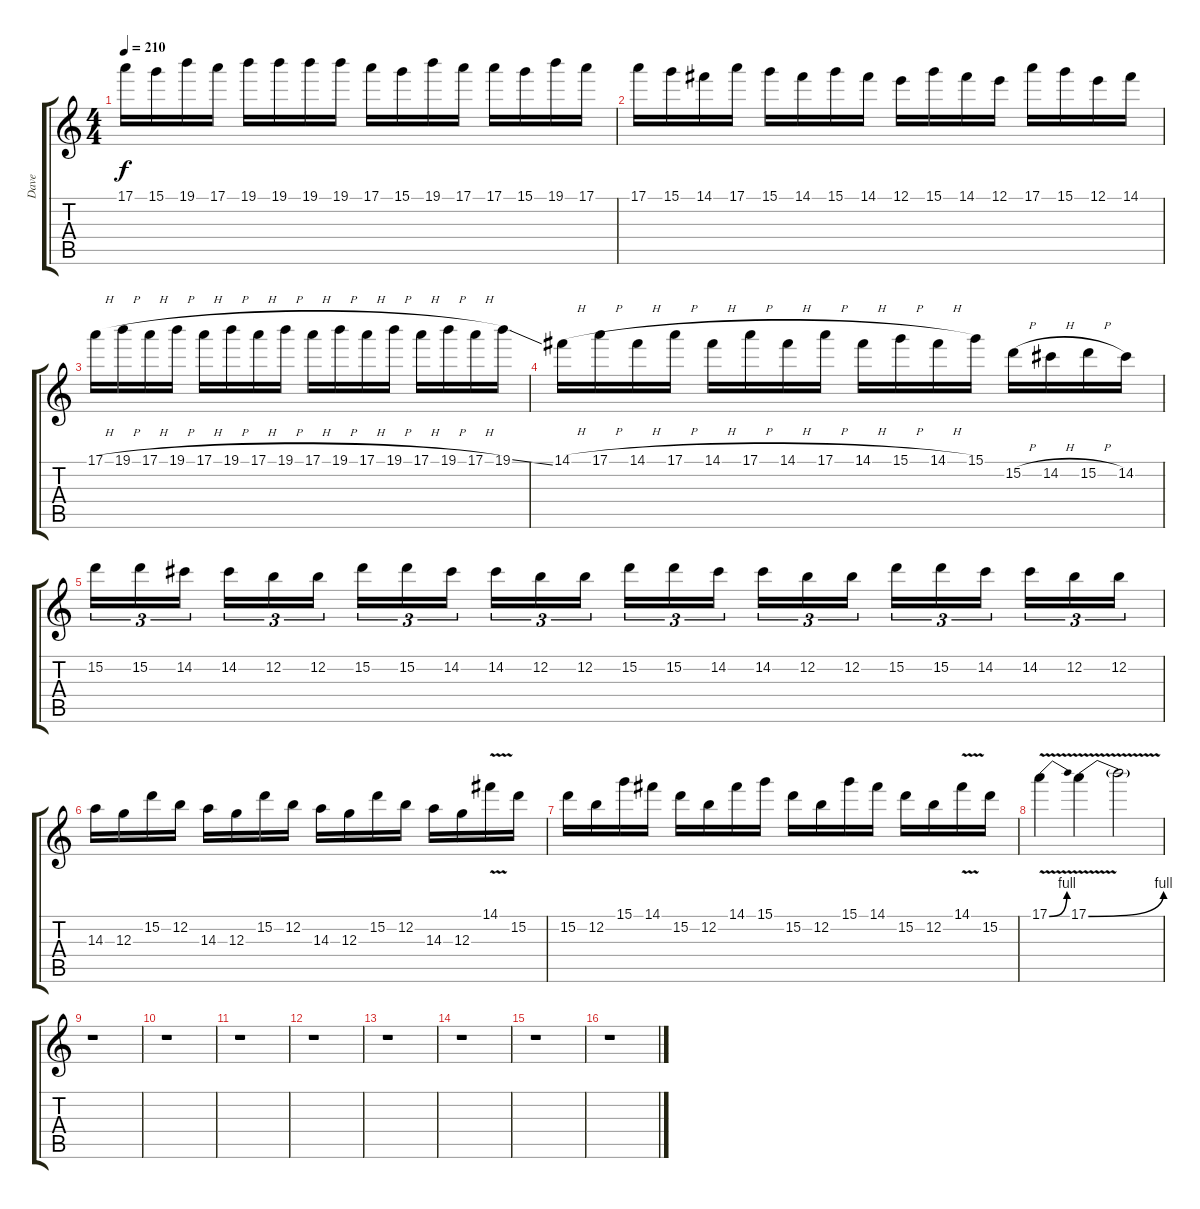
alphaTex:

\track ("Dave" "Dave") {instrument distortionguitar}
\staff {score tabs}
\tuning (E4 B3 G3 D3 A2 E2) {hide}
\ts (4 4)
\tempo 210
\clef g2
\ks c
17.1.16{dy f} 15.1.16 19.1.16 17.1.16 19.1.16 19.1.16 19.1.16 19.1.16 17.1.16 15.1.16 19.1.16 17.1.16 17.1.16 15.1.16 19.1.16 17.1.16 |
17.1.16 15.1.16 14.1.16 17.1.16 15.1.16 14.1.16 15.1.16 14.1.16 12.1.16 15.1.16 14.1.16 12.1.16 17.1.16 15.1.16 12.1.16 14.1.16 |
17.1{h}.16 19.1{h}.16 17.1{h}.16 19.1{h}.16 17.1{h}.16 19.1{h}.16 17.1{h}.16 19.1{h}.16 17.1{h}.16 19.1{h}.16 17.1{h}.16 19.1{h}.16 17.1{h}.16 19.1{h}.16 17.1{h}.16 19.1{ss}.16 |
14.1{h}.16 17.1{h}.16 14.1{h}.16 17.1{h}.16 14.1{h}.16 17.1{h}.16 14.1{h}.16 17.1{h}.16 14.1{h}.16 15.1{h}.16 14.1{h}.16 15.1.16 15.2{h}.16 14.2{h}.16 15.2{h}.16 14.2.16 |
15.2.16{tu (3 2)} 15.2.16{tu (3 2)} 14.2.16{tu (3 2)} 14.2.16{tu (3 2)} 12.2.16{tu (3 2)} 12.2.16{tu (3 2)} 15.2.16{tu (3 2)} 15.2.16{tu (3 2)} 14.2.16{tu (3 2)} 14.2.16{tu (3 2)} 12.2.16{tu (3 2)} 12.2.16{tu (3 2)} 15.2.16{tu (3 2)} 15.2.16{tu (3 2)} 14.2.16{tu (3 2)} 14.2.16{tu (3 2)} 12.2.16{tu (3 2)} 12.2.16{tu (3 2)} 15.2.16{tu (3 2)} 15.2.16{tu (3 2)} 14.2.16{tu (3 2)} 14.2.16{tu (3 2)} 12.2.16{tu (3 2)} 12.2.16{tu (3 2)} |
14.3.16 12.3.16 15.2.16 12.2.16 14.3.16 12.3.16 15.2.16 12.2.16 14.3.16 12.3.16 15.2.16 12.2.16 14.3.16 12.3.16 14.1{v}.16 15.2.16 |
15.2.16 12.2.16 15.1.16 14.1.16 15.2.16 12.2.16 14.1.16 15.1.16 15.2.16 12.2.16 15.1.16 14.1.16 15.2.16 12.2.16 14.1{v}.16 15.2.16 |
17.1{be (bend 0 0 60 4) v}.4 17.1{be (bend 0 0 60 4) v}.4 17.1{t}.2 |
r.1 |
r.1 |
r.1 |
r.1 |
r.1 |
r.1 |
r.1 |
r.1
